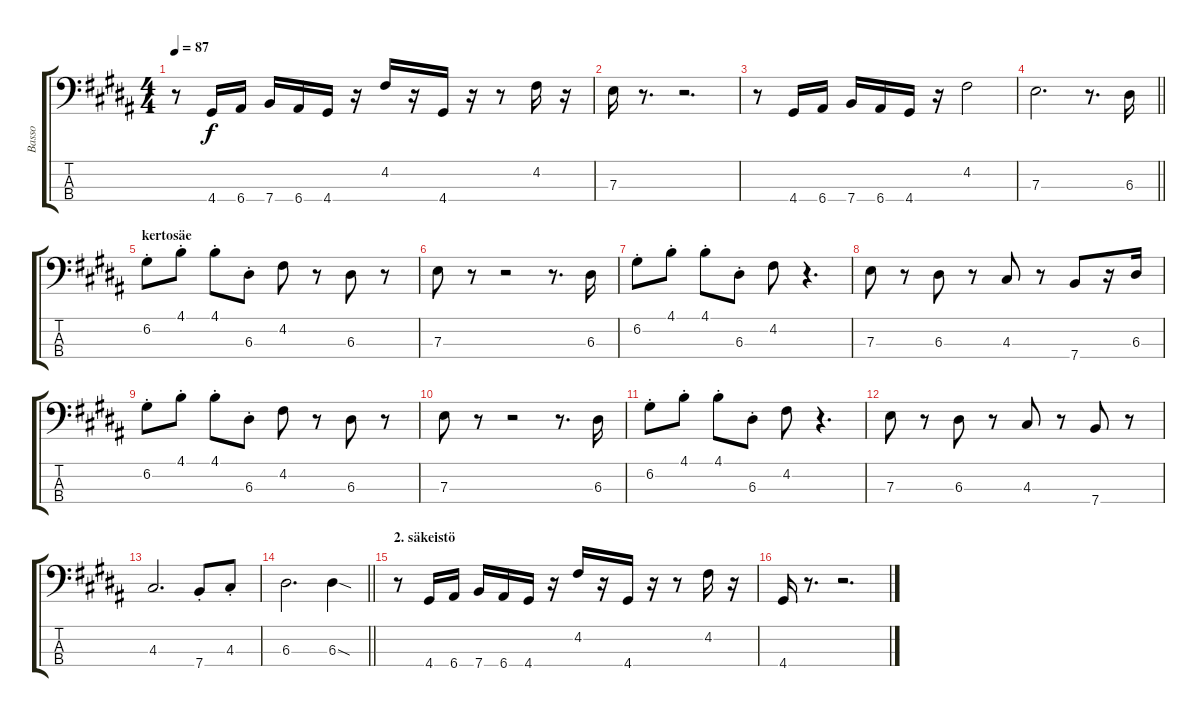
\track ("Basso" "Basso") {instrument electricbassfinger}
\staff {score tabs}
\tuning (G2 D2 A1 E1) {hide}
\ts (4 4)
\tempo 87
\clef f4
\ks g#minor
r.8{dy f} 4.4.16 6.4.16 7.4.16 6.4.16 4.4.16 r.16 4.2.16 r.16 4.4.16 r.16 r.8 4.2.16 r.16 |
7.3.16 r.8{d} r.2{d} |
r.8 4.4.16 6.4.16 7.4.16 6.4.16 4.4.16 r.16 4.2.2 |
\barLineRight lightlight
7.3.2{d} r.8{d} 6.3.16 |
\section ("" "kertosäe")
6.2{st}.8 4.1{st}.8 4.1{st}.8 6.3{st}.8 4.2.8 r.8 6.3.8 r.8 |
7.3.8 r.8 r.2 r.8{d} 6.3.16 |
6.2{st}.8 4.1{st}.8 4.1{st}.8 6.3{st}.8 4.2.8 r.4{d} |
7.3.8 r.8 6.3.8 r.8 4.3.8 r.8 7.4.8 r.16 6.3.16 |
6.2{st}.8 4.1{st}.8 4.1{st}.8 6.3{st}.8 4.2.8 r.8 6.3.8 r.8 |
7.3.8 r.8 r.2 r.8{d} 6.3.16 |
6.2{st}.8 4.1{st}.8 4.1{st}.8 6.3{st}.8 4.2.8 r.4{d} |
7.3.8 r.8 6.3.8 r.8 4.3.8 r.8 7.4.8 r.8 |
4.3.2{d} 7.4{st}.8 4.3{st}.8 |
\barLineRight lightlight
6.3.2{d} 6.3{sod}.4 |
\section ("" "2. säkeistö")
r.8 4.4.16 6.4.16 7.4.16 6.4.16 4.4.16 r.16 4.2.16 r.16 4.4.16 r.16 r.8 4.2.16 r.16 |
4.4.16 r.8{d} r.2{d}
